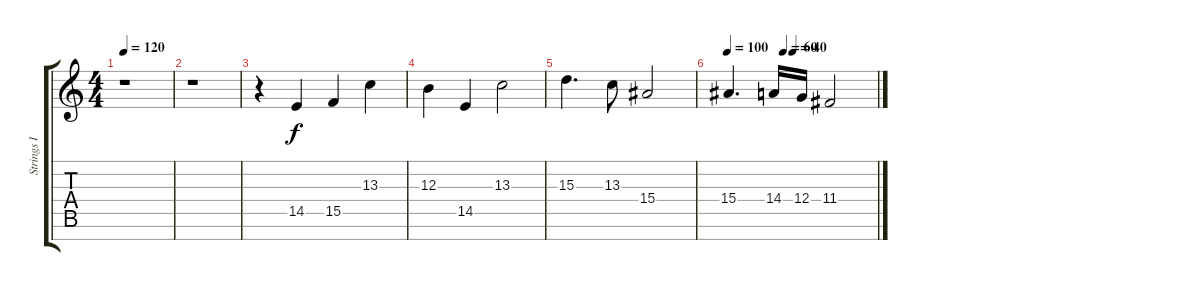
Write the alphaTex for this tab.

\track ("Strings I" "Strings I") {instrument stringensemble1}
\staff {score tabs}
\tuning (A4 E4 B3 G3 D3 A2 E2) {hide}
\ts (4 4)
\tempo 120
\clef g2
\ks c
r.1{dy f} |
r.1 |
r.4 14.5.4 15.5.4 13.3.4 |
12.3.4 14.5.4 13.3.2 |
15.3.4{d} 13.3.8 15.4.2 |
\tempo 100
\tempo (60 0.375)
\tempo (40 0.4375)
15.4.4{d} 14.4.16 12.4.16 11.4.2
